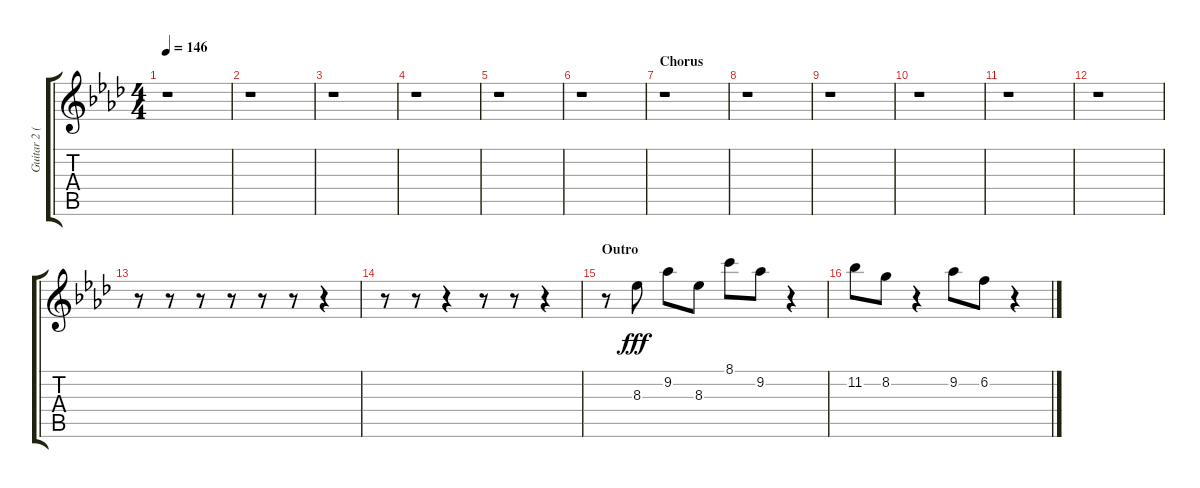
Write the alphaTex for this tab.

\track ("Guitar 2 (Acoustic)" "Guitar 2 (") {instrument acousticguitarnylon}
\staff {score tabs}
\tuning (E4 B3 G3 D3 A2 E2) {hide}
\ts (4 4)
\tempo 146
\clef g2
\ks ab
r.1{dy fff} |
r.1 |
r.1 |
r.1 |
r.1 |
r.1 |
\section ("" "Chorus")
r.1 |
r.1 |
r.1 |
r.1 |
r.1 |
r.1 |
r.8 r.8 r.8 r.8 r.8 r.8 r.4 |
r.8 r.8 r.4 r.8 r.8 r.4 |
\section ("" "Outro")
r.8 8.3.8 9.2.8 8.3.8 8.1.8 9.2.8 r.4 |
11.2.8 8.2.8 r.4 9.2.8 6.2.8 r.4
